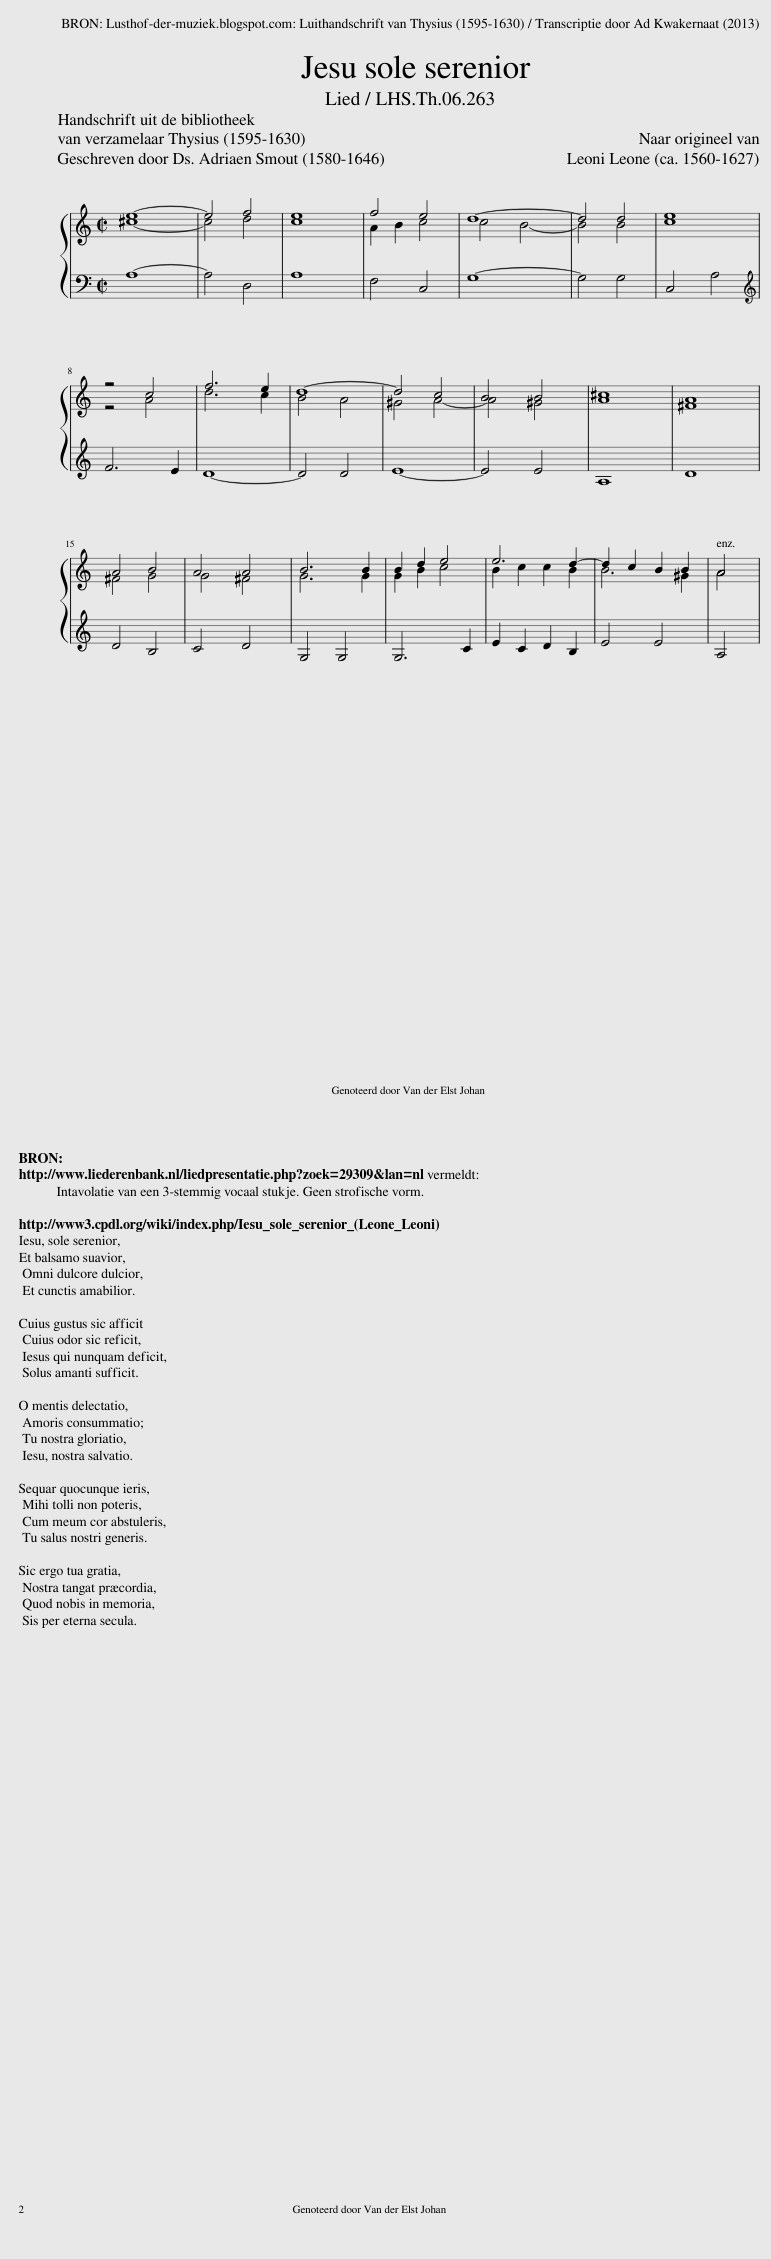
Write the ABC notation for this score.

X:1
%%score { ( 1 2 ) | 3 }
L:1/8
Q:1/2=100
M:2/2
I:linebreak $
K:C
V:1 treble
V:2 treble
V:3 bass
V:1
 e8- | e4 f4 | e8 | f4 e4 | d8- | %5
 d4 d4 | e8 |$ z4 c4 | f6 e2 | d8- | %10
 d4 c4 | B4 B4 | ^c8 | A8 |$ A4 B4 | %15
 A4 A4 | B6 B2 | B2 d2 e4 | e6 d2- | d2 c2 B2 B2 | %20
 A4 | %21
V:2
 ^c8- | c4 d4 | c8 | A2 B2 c4 | c4 B4- | %5
 B4 B4 | c8 |$ z4 A4 | d6 c2 | B4 A4 | %10
 ^G4 A4- | A4 ^G4 | A8 | ^F8 |$ ^F4 G4 | %15
 G4 ^F4 | G6 G2 | G2 B2 c4 | B2 c2 c2 B2 | B6 ^G2 | %20
 A4 | %21
V:3
 A,8- | A,4 D,4 | A,8 | F,4 C,4 | G,8- | %5
 G,4 G,4 | C,4 A,4 |$[K:treble] F6 E2 | D8- | D4 D4 | %10
 E8- | E4 E4 | A,8 | D8 |$ D4 B,4 | %15
 C4 D4 | G,4 G,4 | G,6 C2 | E2 C2 D2 B,2 | E4 E4 | %20
 A,4 | %21
